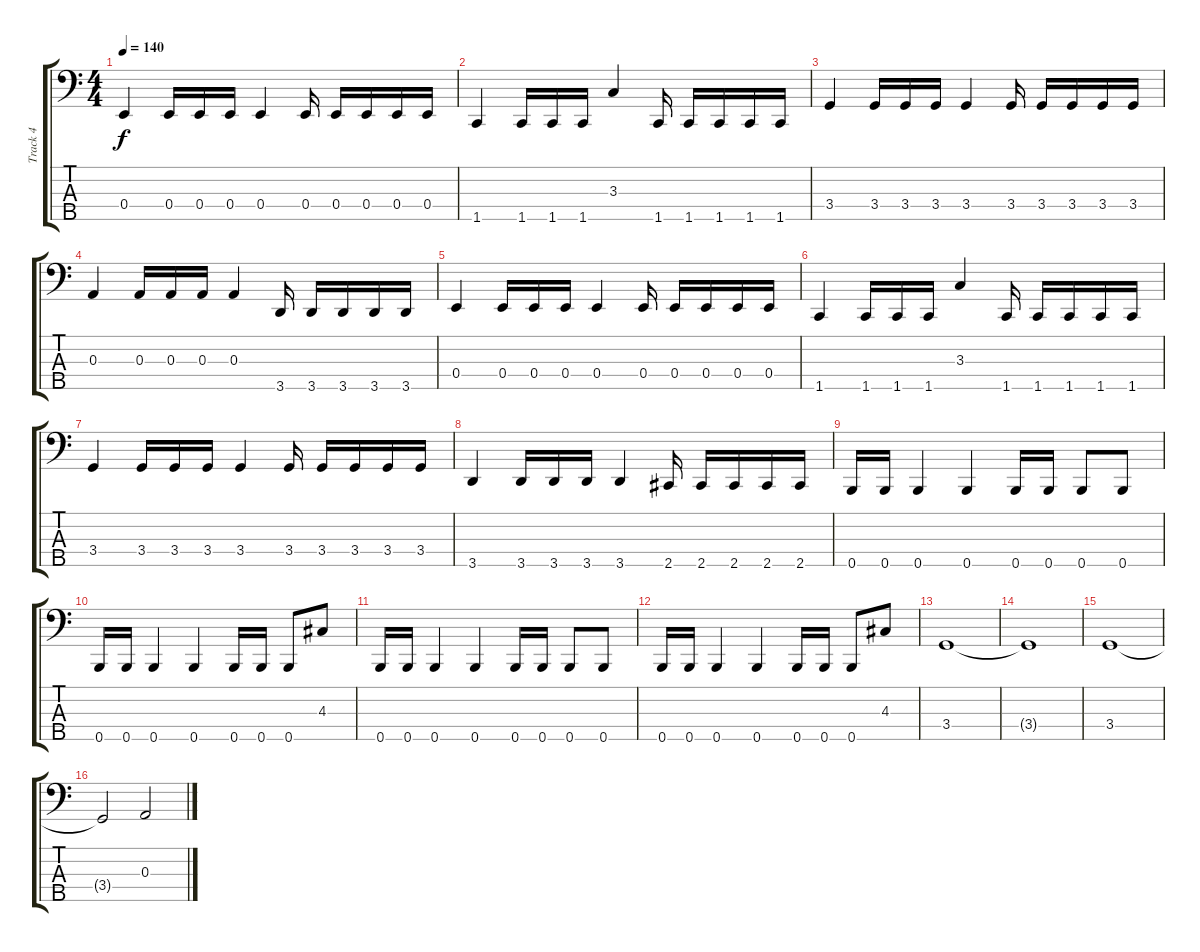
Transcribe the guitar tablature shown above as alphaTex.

\track ("Track 4" "Track 4") {instrument electricbassfinger}
\staff {score tabs}
\tuning (G2 D2 A1 E1 B0) {hide}
\ts (4 4)
\tempo 140
\clef f4
\ks c
0.4.4{dy f} 0.4.16 0.4.16 0.4.16 0.4.4 0.4.16 0.4.16 0.4.16 0.4.16 0.4.16 |
1.5.4 1.5.16 1.5.16 1.5.16 3.3.4 1.5.16 1.5.16 1.5.16 1.5.16 1.5.16 |
3.4.4 3.4.16 3.4.16 3.4.16 3.4.4 3.4.16 3.4.16 3.4.16 3.4.16 3.4.16 |
0.3.4 0.3.16 0.3.16 0.3.16 0.3.4 3.5.16 3.5.16 3.5.16 3.5.16 3.5.16 |
0.4.4 0.4.16 0.4.16 0.4.16 0.4.4 0.4.16 0.4.16 0.4.16 0.4.16 0.4.16 |
1.5.4 1.5.16 1.5.16 1.5.16 3.3.4 1.5.16 1.5.16 1.5.16 1.5.16 1.5.16 |
3.4.4 3.4.16 3.4.16 3.4.16 3.4.4 3.4.16 3.4.16 3.4.16 3.4.16 3.4.16 |
3.5.4 3.5.16 3.5.16 3.5.16 3.5.4 2.5.16 2.5.16 2.5.16 2.5.16 2.5.16 |
0.5.16 0.5.16 0.5.4 0.5.4 0.5.16 0.5.16 0.5.8 0.5.8 |
0.5.16 0.5.16 0.5.4 0.5.4 0.5.16 0.5.16 0.5.8 4.3.8 |
0.5.16 0.5.16 0.5.4 0.5.4 0.5.16 0.5.16 0.5.8 0.5.8 |
0.5.16 0.5.16 0.5.4 0.5.4 0.5.16 0.5.16 0.5.8 4.3.8 |
3.4.1 |
3.4{t}.1 |
3.4.1 |
3.4{t}.2 0.3.2
